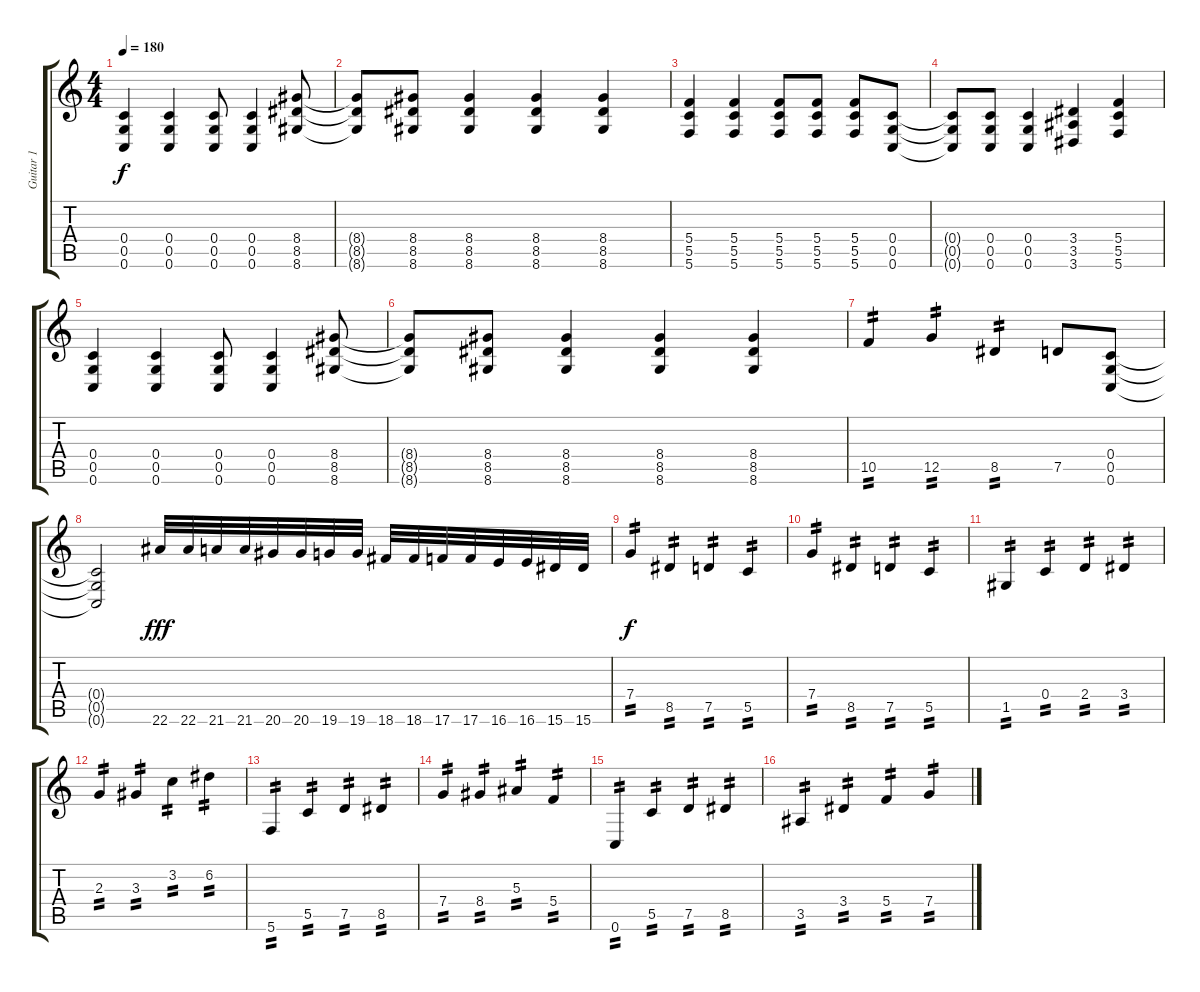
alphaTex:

\track ("Guitar 1" "Guitar 1") {instrument distortionguitar}
\staff {score tabs}
\tuning (D4 A3 F3 C3 G2 C2) {hide}
\ts (4 4)
\tempo 180
\clef g2
\ks c
(0.4 0.5 0.6).4{dy f} (0.4 0.5 0.6).4 (0.4 0.5 0.6).8 (0.4 0.5 0.6).4 (8.4 8.5 8.6).8 |
(8.4{t} 8.5{t} 8.6{t}).8 (8.4 8.5 8.6).8 (8.4 8.5 8.6).4 (8.4 8.5 8.6).4 (8.4 8.5 8.6).4 |
(5.4 5.5 5.6).4 (5.4 5.5 5.6).4 (5.4 5.5 5.6).8 (5.4 5.5 5.6).8 (5.4 5.5 5.6).8 (0.4 0.5 0.6).8 |
(0.4{t} 0.5{t} 0.6{t}).8 (0.4 0.5 0.6).8 (0.4 0.5 0.6).4 (3.4 3.5 3.6).4 (5.4 5.5 5.6).4 |
(0.4 0.5 0.6).4 (0.4 0.5 0.6).4 (0.4 0.5 0.6).8 (0.4 0.5 0.6).4 (8.4 8.5 8.6).8 |
(8.4{t} 8.5{t} 8.6{t}).8 (8.4 8.5 8.6).8 (8.4 8.5 8.6).4 (8.4 8.5 8.6).4 (8.4 8.5 8.6).4 |
10.5.4{tp 2} 12.5.4{tp 2} 8.5.4{tp 2} 7.5.8 (0.4 0.5 0.6).8 |
(0.4{t} 0.5{t} 0.6{t}).2 22.6.32{dy fff instrument guitarfretnoise} 22.6.32 21.6.32 21.6.32 20.6.32 20.6.32 19.6.32 19.6.32 18.6.32 18.6.32 17.6.32 17.6.32 16.6.32 16.6.32 15.6.32 15.6.32 |
7.4.4{tp 2 dy f instrument distortionguitar} 8.5.4{tp 2} 7.5.4{tp 2} 5.5.4{tp 2} |
7.4.4{tp 2} 8.5.4{tp 2} 7.5.4{tp 2} 5.5.4{tp 2} |
1.5.4{tp 2} 0.4.4{tp 2} 2.4.4{tp 2} 3.4.4{tp 2} |
2.3.4{tp 2} 3.3.4{tp 2} 3.2.4{tp 2} 6.2.4{tp 2} |
5.6.4{tp 2} 5.5.4{tp 2} 7.5.4{tp 2} 8.5.4{tp 2} |
7.4.4{tp 2} 8.4.4{tp 2} 5.3.4{tp 2} 5.4.4{tp 2} |
0.6.4{tp 2} 5.5.4{tp 2} 7.5.4{tp 2} 8.5.4{tp 2} |
3.5.4{tp 2} 3.4.4{tp 2} 5.4.4{tp 2} 7.4.4{tp 2}
